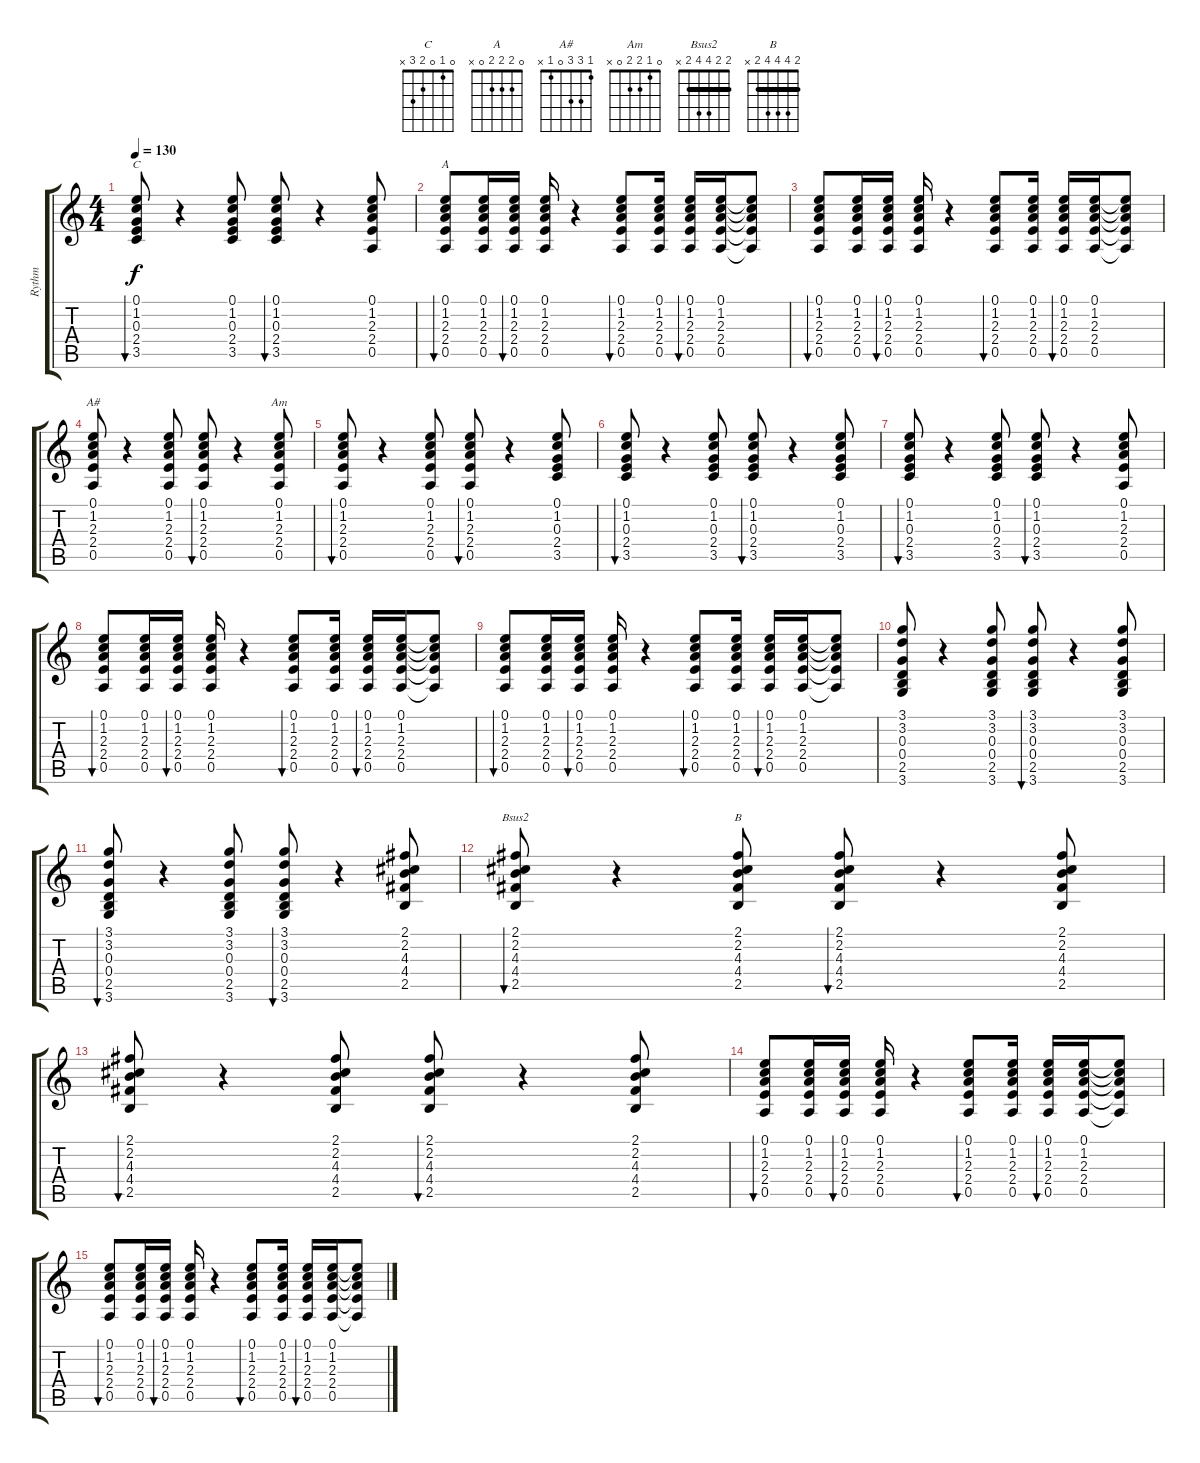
\track ("Rythm" "Rythm") {instrument acousticguitarnylon}
\staff {score tabs}
\tuning (E4 B3 G3 D3 A2 E2) {hide}
\chord ("C" 0 1 0 2 3 x)
\chord ("A" 0 2 2 2 0 x)
\chord ("A#" 1 3 3 0 1 x)
\chord ("Am" 0 1 2 2 0 x)
\chord ("Bsus2" 2 2 4 4 2 x) {barre 2}
\chord ("B" 2 4 4 4 2 x) {barre 2}
\ts (4 4)
\tempo 130
\clef g2
\ks c
(0.1 1.2 0.3 2.4 3.5).8{bu 30 ch "C" dy f} r.4 (0.1 1.2 0.3 2.4 3.5).8 (0.1 1.2 0.3 2.4 3.5).8{bu 30} r.4 (0.1 1.2 2.3 2.4 0.5).8 |
(0.1 1.2 2.3 2.4 0.5).8{bu 30 ch "A"} (0.1 1.2 2.3 2.4 0.5).16 (0.1 1.2 2.3 2.4 0.5).16{bu 30} (0.1 1.2 2.3 2.4 0.5).16 r.4 (0.1 1.2 2.3 2.4 0.5).8{bu 30} (0.1 1.2 2.3 2.4 0.5).16 (0.1 1.2 2.3 2.4 0.5).16{bu 30} (0.1 1.2 2.3 2.4 0.5).16 (0.1{t} 1.2{t} 2.3{t} 2.4{t} 0.5{t}).8 |
(0.1 1.2 2.3 2.4 0.5).8{bu 30} (0.1 1.2 2.3 2.4 0.5).16 (0.1 1.2 2.3 2.4 0.5).16{bu 30} (0.1 1.2 2.3 2.4 0.5).16 r.4 (0.1 1.2 2.3 2.4 0.5).8{bu 30} (0.1 1.2 2.3 2.4 0.5).16 (0.1 1.2 2.3 2.4 0.5).16{bu 30} (0.1 1.2 2.3 2.4 0.5).16 (0.1{t} 1.2{t} 2.3{t} 2.4{t} 0.5{t}).8 |
(0.1 1.2 2.3 2.4 0.5).8{ch "A#"} r.4 (0.1 1.2 2.3 2.4 0.5).8 (0.1 1.2 2.3 2.4 0.5).8{bu 30} r.4 (0.1 1.2 2.3 2.4 0.5).8{ch "Am"} |
(0.1 1.2 2.3 2.4 0.5).8{bu 30} r.4 (0.1 1.2 2.3 2.4 0.5).8 (0.1 1.2 2.3 2.4 0.5).8{bu 30} r.4 (0.1 1.2 0.3 2.4 3.5).8 |
(0.1 1.2 0.3 2.4 3.5).8{bu 30} r.4 (0.1 1.2 0.3 2.4 3.5).8 (0.1 1.2 0.3 2.4 3.5).8{bu 30} r.4 (0.1 1.2 0.3 2.4 3.5).8 |
(0.1 1.2 0.3 2.4 3.5).8{bu 30} r.4 (0.1 1.2 0.3 2.4 3.5).8 (0.1 1.2 0.3 2.4 3.5).8{bu 30} r.4 (0.1 1.2 2.3 2.4 0.5).8 |
(0.1 1.2 2.3 2.4 0.5).8{bu 30} (0.1 1.2 2.3 2.4 0.5).16 (0.1 1.2 2.3 2.4 0.5).16{bu 30} (0.1 1.2 2.3 2.4 0.5).16 r.4 (0.1 1.2 2.3 2.4 0.5).8{bu 30} (0.1 1.2 2.3 2.4 0.5).16 (0.1 1.2 2.3 2.4 0.5).16{bu 30} (0.1 1.2 2.3 2.4 0.5).16 (0.1{t} 1.2{t} 2.3{t} 2.4{t} 0.5{t}).8 |
(0.1 1.2 2.3 2.4 0.5).8{bu 30} (0.1 1.2 2.3 2.4 0.5).16 (0.1 1.2 2.3 2.4 0.5).16{bu 30} (0.1 1.2 2.3 2.4 0.5).16 r.4 (0.1 1.2 2.3 2.4 0.5).8{bu 30} (0.1 1.2 2.3 2.4 0.5).16 (0.1 1.2 2.3 2.4 0.5).16{bu 30} (0.1 1.2 2.3 2.4 0.5).16 (0.1{t} 1.2{t} 2.3{t} 2.4{t} 0.5{t}).8 |
(3.1 3.2 0.3 0.4 2.5 3.6).8 r.4 (3.1 3.2 0.3 0.4 2.5 3.6).8 (3.1 3.2 0.3 0.4 2.5 3.6).8{bu 30} r.4 (3.1 3.2 0.3 0.4 2.5 3.6).8 |
(3.1 3.2 0.3 0.4 2.5 3.6).8{bu 30} r.4 (3.1 3.2 0.3 0.4 2.5 3.6).8 (3.1 3.2 0.3 0.4 2.5 3.6).8{bu 30} r.4 (2.1 2.2 4.3 4.4 2.5).8 |
(2.1 2.2 4.3 4.4 2.5).8{bu 30 ch "Bsus2"} r.4 (2.1 2.2 4.3 4.4 2.5).8{ch "B"} (2.1 2.2 4.3 4.4 2.5).8{bu 30} r.4 (2.1 2.2 4.3 4.4 2.5).8 |
(2.1 2.2 4.3 4.4 2.5).8{bu 30} r.4 (2.1 2.2 4.3 4.4 2.5).8 (2.1 2.2 4.3 4.4 2.5).8{bu 30} r.4 (2.1 2.2 4.3 4.4 2.5).8 |
(0.1 1.2 2.3 2.4 0.5).8{bu 30} (0.1 1.2 2.3 2.4 0.5).16 (0.1 1.2 2.3 2.4 0.5).16{bu 30} (0.1 1.2 2.3 2.4 0.5).16 r.4 (0.1 1.2 2.3 2.4 0.5).8{bu 30} (0.1 1.2 2.3 2.4 0.5).16 (0.1 1.2 2.3 2.4 0.5).16{bu 30} (0.1 1.2 2.3 2.4 0.5).16 (0.1{t} 1.2{t} 2.3{t} 2.4{t} 0.5{t}).8 |
(0.1 1.2 2.3 2.4 0.5).8{bu 30} (0.1 1.2 2.3 2.4 0.5).16 (0.1 1.2 2.3 2.4 0.5).16{bu 30} (0.1 1.2 2.3 2.4 0.5).16 r.4 (0.1 1.2 2.3 2.4 0.5).8{bu 30} (0.1 1.2 2.3 2.4 0.5).16 (0.1 1.2 2.3 2.4 0.5).16{bu 30} (0.1 1.2 2.3 2.4 0.5).16 (0.1{t} 1.2{t} 2.3{t} 2.4{t} 0.5{t}).8
